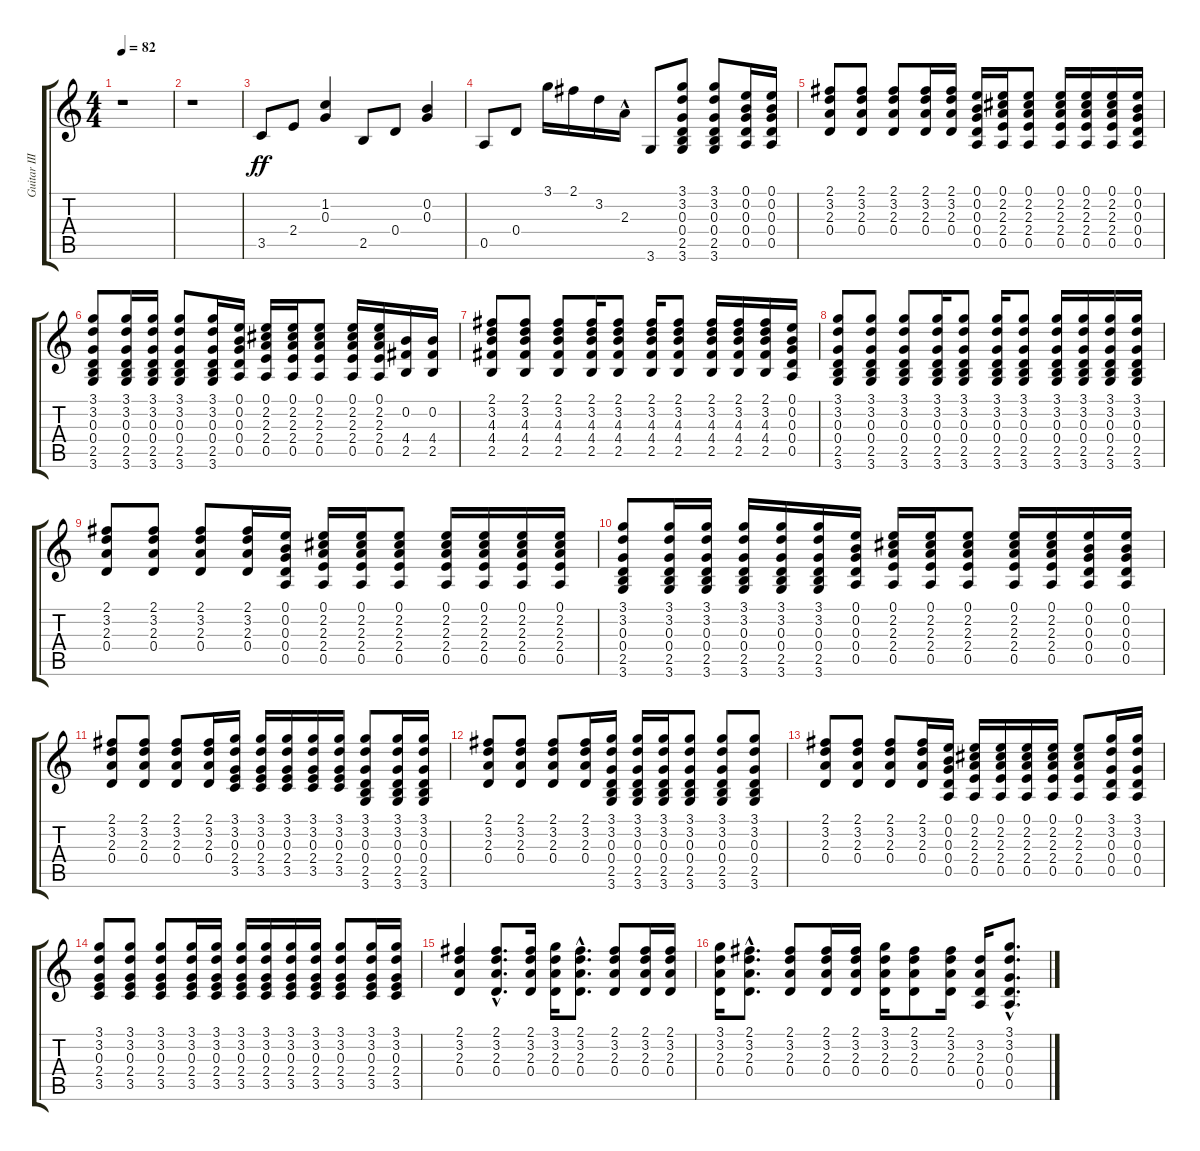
\track ("Guitar III" "Guitar III") {instrument acousticguitarsteel}
\staff {score tabs}
\tuning (E4 B3 G3 D3 A2 E2) {hide}
\ts (4 4)
\tempo 82
\clef g2
\ks c
r.1{dy ff instrument acousticguitarsteel} |
r.1 |
3.5.8 2.4.8 (1.2 0.3).4 2.5.8 0.4.8 (0.2 0.3).4 |
0.5.8 0.4.8 3.1.16 2.1.16 3.2.16 2.3{hac}.16 3.6.8 (3.1 3.2 0.3 0.4 2.5 3.6).8 (3.1 3.2 0.3 0.4 2.5 3.6).8 (0.1 0.2 0.3 0.4 0.5).16 (0.1 0.2 0.3 0.4 0.5).16 |
(2.1 3.2 2.3 0.4).8 (2.1 3.2 2.3 0.4).8 (2.1 3.2 2.3 0.4).8 (2.1 3.2 2.3 0.4).16 (2.1 3.2 2.3 0.4).16 (0.1 0.2 0.3 0.4 0.5).16 (0.1 2.2 2.3 2.4 0.5).16 (0.1 2.2 2.3 2.4 0.5).8 (0.1 2.2 2.3 2.4 0.5).16 (0.1 2.2 2.3 2.4 0.5).16 (0.1 2.2 2.3 2.4 0.5).16 (0.1 0.2 0.3 0.4 0.5).16 |
(3.1 3.2 0.3 0.4 2.5 3.6).8 (3.1 3.2 0.3 0.4 2.5 3.6).16 (3.1 3.2 0.3 0.4 2.5 3.6).16 (3.1 3.2 0.3 0.4 2.5 3.6).8 (3.1 3.2 0.3 0.4 2.5 3.6).16 (0.1 0.2 0.3 0.4 0.5).16 (0.1 2.2 2.3 2.4 0.5).16 (0.1 2.2 2.3 2.4 0.5).16 (0.1 2.2 2.3 2.4 0.5).8 (0.1 2.2 2.3 2.4 0.5).16 (0.1 2.2 2.3 2.4 0.5).16 (0.2 4.4 2.5).16 (0.2 4.4 2.5).16 |
(2.1 3.2 4.3 4.4 2.5).8 (2.1 3.2 4.3 4.4 2.5).8 (2.1 3.2 4.3 4.4 2.5).8 (2.1 3.2 4.3 4.4 2.5).16 (2.1 3.2 4.3 4.4 2.5).8 (2.1 3.2 4.3 4.4 2.5).16 (2.1 3.2 4.3 4.4 2.5).8 (2.1 3.2 4.3 4.4 2.5).16 (2.1 3.2 4.3 4.4 2.5).16 (2.1 3.2 4.3 4.4 2.5).16 (0.1 0.2 0.3 0.4 0.5).16 |
(3.1 3.2 0.3 0.4 2.5 3.6).8 (3.1 3.2 0.3 0.4 2.5 3.6).8 (3.1 3.2 0.3 0.4 2.5 3.6).8 (3.1 3.2 0.3 0.4 2.5 3.6).16 (3.1 3.2 0.3 0.4 2.5 3.6).8 (3.1 3.2 0.3 0.4 2.5 3.6).16 (3.1 3.2 0.3 0.4 2.5 3.6).8 (3.1 3.2 0.3 0.4 2.5 3.6).16 (3.1 3.2 0.3 0.4 2.5 3.6).16 (3.1 3.2 0.3 0.4 2.5 3.6).16 (3.1 3.2 0.3 0.4 2.5 3.6).16 |
(2.1 3.2 2.3 0.4).8 (2.1 3.2 2.3 0.4).8 (2.1 3.2 2.3 0.4).8 (2.1 3.2 2.3 0.4).16 (0.1 0.2 0.3 0.4 0.5).16 (0.1 2.2 2.3 2.4 0.5).16 (0.1 2.2 2.3 2.4 0.5).16 (0.1 2.2 2.3 2.4 0.5).8 (0.1 2.2 2.3 2.4 0.5).16 (0.1 2.2 2.3 2.4 0.5).16 (0.1 2.2 2.3 2.4 0.5).16 (0.1 2.2 2.3 2.4 0.5).16 |
(3.1 3.2 0.3 0.4 2.5 3.6).8 (3.1 3.2 0.3 0.4 2.5 3.6).16 (3.1 3.2 0.3 0.4 2.5 3.6).16 (3.1 3.2 0.3 0.4 2.5 3.6).16 (3.1 3.2 0.3 0.4 2.5 3.6).16 (3.1 3.2 0.3 0.4 2.5 3.6).16 (0.1 0.2 0.3 0.4 0.5).16 (0.1 2.2 2.3 2.4 0.5).16 (0.1 2.2 2.3 2.4 0.5).16 (0.1 2.2 2.3 2.4 0.5).8 (0.1 2.2 2.3 2.4 0.5).16 (0.1 2.2 2.3 2.4 0.5).16 (0.1 0.2 0.3 0.4 0.5).16 (0.1 0.2 0.3 0.4 0.5).16 |
(2.1 3.2 2.3 0.4).8 (2.1 3.2 2.3 0.4).8 (2.1 3.2 2.3 0.4).8 (2.1 3.2 2.3 0.4).16 (3.1 3.2 0.3 2.4 3.5).16 (3.1 3.2 0.3 2.4 3.5).16 (3.1 3.2 0.3 2.4 3.5).16 (3.1 3.2 0.3 2.4 3.5).16 (3.1 3.2 0.3 2.4 3.5).16 (3.1 3.2 0.3 0.4 2.5 3.6).8 (3.1 3.2 0.3 0.4 2.5 3.6).16 (3.1 3.2 0.3 0.4 2.5 3.6).16 |
(2.1 3.2 2.3 0.4).8 (2.1 3.2 2.3 0.4).8 (2.1 3.2 2.3 0.4).8 (2.1 3.2 2.3 0.4).16 (3.1 3.2 0.3 0.4 2.5 3.6).16 (3.1 3.2 0.3 0.4 2.5 3.6).16 (3.1 3.2 0.3 0.4 2.5 3.6).16 (3.1 3.2 0.3 0.4 2.5 3.6).8 (3.1 3.2 0.3 0.4 2.5 3.6).8 (3.1 3.2 0.3 0.4 2.5 3.6).8 |
(2.1 3.2 2.3 0.4).8 (2.1 3.2 2.3 0.4).8 (2.1 3.2 2.3 0.4).8 (2.1 3.2 2.3 0.4).16 (0.1 0.2 0.3 0.4 0.5).16 (0.1 2.2 2.3 2.4 0.5).16 (0.1 2.2 2.3 2.4 0.5).16 (0.1 2.2 2.3 2.4 0.5).16 (0.1 2.2 2.3 2.4 0.5).16 (0.1 2.2 2.3 2.4 0.5).8 (3.1 3.2 0.3 0.4 0.5).16 (3.1 3.2 0.3 0.4 0.5).16 |
(3.1 3.2 0.3 2.4 3.5).8 (3.1 3.2 0.3 2.4 3.5).8 (3.1 3.2 0.3 2.4 3.5).8 (3.1 3.2 0.3 2.4 3.5).16 (3.1 3.2 0.3 2.4 3.5).16 (3.1 3.2 0.3 2.4 3.5).16 (3.1 3.2 0.3 2.4 3.5).16 (3.1 3.2 0.3 2.4 3.5).16 (3.1 3.2 0.3 2.4 3.5).16 (3.1 3.2 0.3 2.4 3.5).8 (3.1 3.2 0.3 2.4 3.5).16 (3.1 3.2 0.3 2.4 3.5).16 |
(2.1 3.2 2.3 0.4).4 (2.1{hac} 3.2{hac} 2.3{hac} 0.4{hac}).8{d} (2.1 3.2 2.3 0.4).16 (3.1 3.2 2.3 0.4).16 (2.1{hac} 3.2{hac} 2.3{hac} 0.4{hac}).8{d} (2.1 3.2 2.3 0.4).8 (2.1 3.2 2.3 0.4).16 (2.1 3.2 2.3 0.4).16 |
(3.1 3.2 2.3 0.4).16 (2.1{hac} 3.2{hac} 2.3{hac} 0.4{hac}).8{d} (2.1 3.2 2.3 0.4).8 (2.1 3.2 2.3 0.4).16 (2.1 3.2 2.3 0.4).16 (3.1 3.2 2.3 0.4).16 (2.1 3.2 2.3 0.4).8 (2.1 3.2 2.3 0.4).16 (3.2 2.3 0.4 0.5).16 (3.1{hac} 3.2{hac} 0.3{hac} 0.4{hac} 0.5{hac}).8{d}
